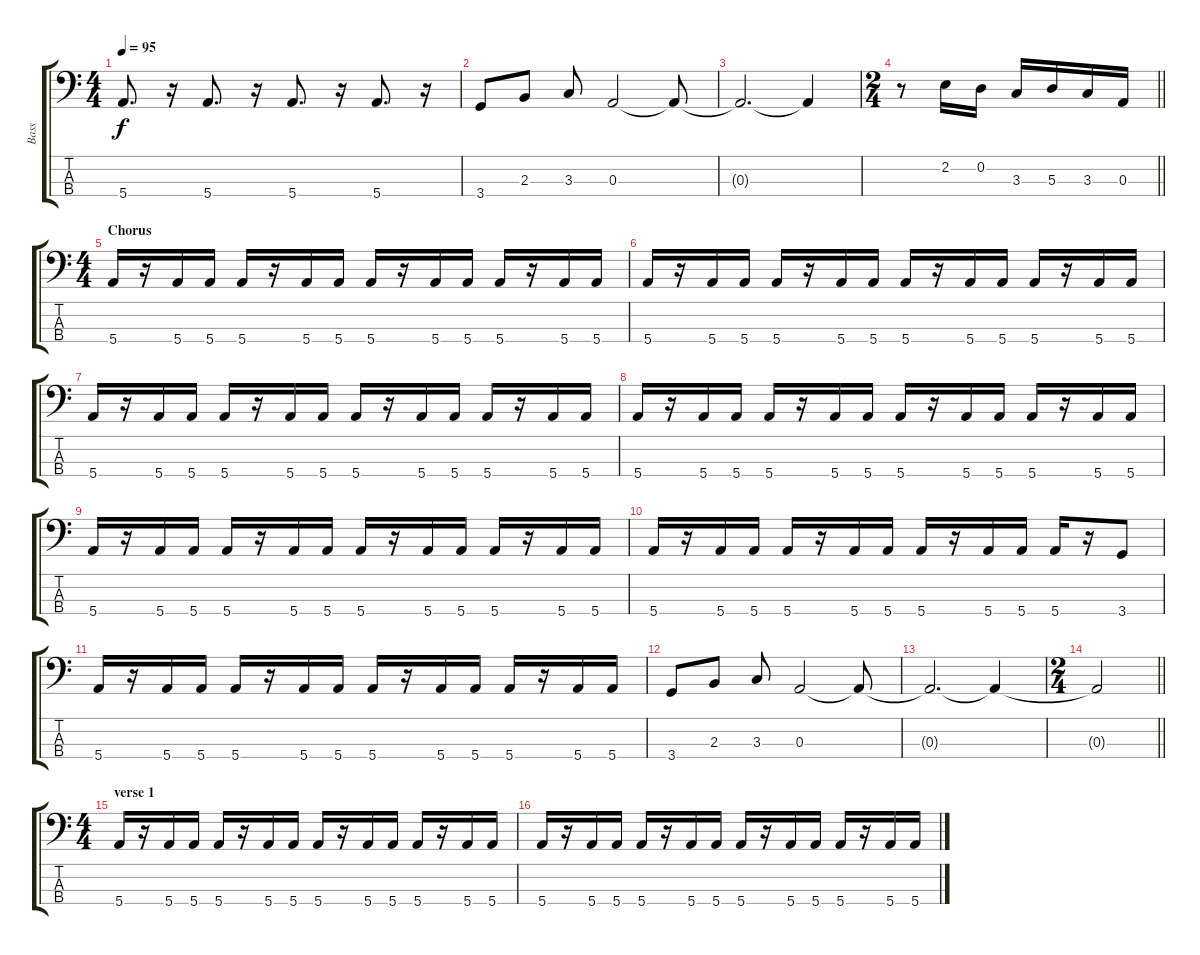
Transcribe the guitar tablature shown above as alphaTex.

\track ("Bass" "Bass") {instrument electricbassfinger}
\staff {score tabs}
\tuning (G2 D2 A1 E1) {hide}
\ts (4 4)
\tempo 95
\clef f4
\ks aminor
5.4.8{d dy f} r.16 5.4.8{d} r.16 5.4.8{d} r.16 5.4.8{d} r.16 |
3.4.8 2.3.8 3.3.8 0.3.2 0.3{t}.8 |
0.3{t}.2{d} 0.3{t}.4 |
\ts (2 4)
\barLineRight lightlight
r.8 2.2.16 0.2.16 3.3.16 5.3.16 3.3.16 0.3.16 |
\ts (4 4)
\section ("" "Chorus")
5.4.16 r.16 5.4.16 5.4.16 5.4.16 r.16 5.4.16 5.4.16 5.4.16 r.16 5.4.16 5.4.16 5.4.16 r.16 5.4.16 5.4.16 |
5.4.16 r.16 5.4.16 5.4.16 5.4.16 r.16 5.4.16 5.4.16 5.4.16 r.16 5.4.16 5.4.16 5.4.16 r.16 5.4.16 5.4.16 |
5.4.16 r.16 5.4.16 5.4.16 5.4.16 r.16 5.4.16 5.4.16 5.4.16 r.16 5.4.16 5.4.16 5.4.16 r.16 5.4.16 5.4.16 |
5.4.16 r.16 5.4.16 5.4.16 5.4.16 r.16 5.4.16 5.4.16 5.4.16 r.16 5.4.16 5.4.16 5.4.16 r.16 5.4.16 5.4.16 |
5.4.16 r.16 5.4.16 5.4.16 5.4.16 r.16 5.4.16 5.4.16 5.4.16 r.16 5.4.16 5.4.16 5.4.16 r.16 5.4.16 5.4.16 |
5.4.16 r.16 5.4.16 5.4.16 5.4.16 r.16 5.4.16 5.4.16 5.4.16 r.16 5.4.16 5.4.16 5.4.16 r.16 3.4.8 |
5.4.16 r.16 5.4.16 5.4.16 5.4.16 r.16 5.4.16 5.4.16 5.4.16 r.16 5.4.16 5.4.16 5.4.16 r.16 5.4.16 5.4.16 |
3.4.8 2.3.8 3.3.8 0.3.2 0.3{t}.8 |
0.3{t}.2{d} 0.3{t}.4 |
\ts (2 4)
\barLineRight lightlight
0.3{t}.2 |
\ts (4 4)
\section ("" "verse 1")
5.4.16 r.16 5.4.16 5.4.16 5.4.16 r.16 5.4.16 5.4.16 5.4.16 r.16 5.4.16 5.4.16 5.4.16 r.16 5.4.16 5.4.16 |
5.4.16 r.16 5.4.16 5.4.16 5.4.16 r.16 5.4.16 5.4.16 5.4.16 r.16 5.4.16 5.4.16 5.4.16 r.16 5.4.16 5.4.16
